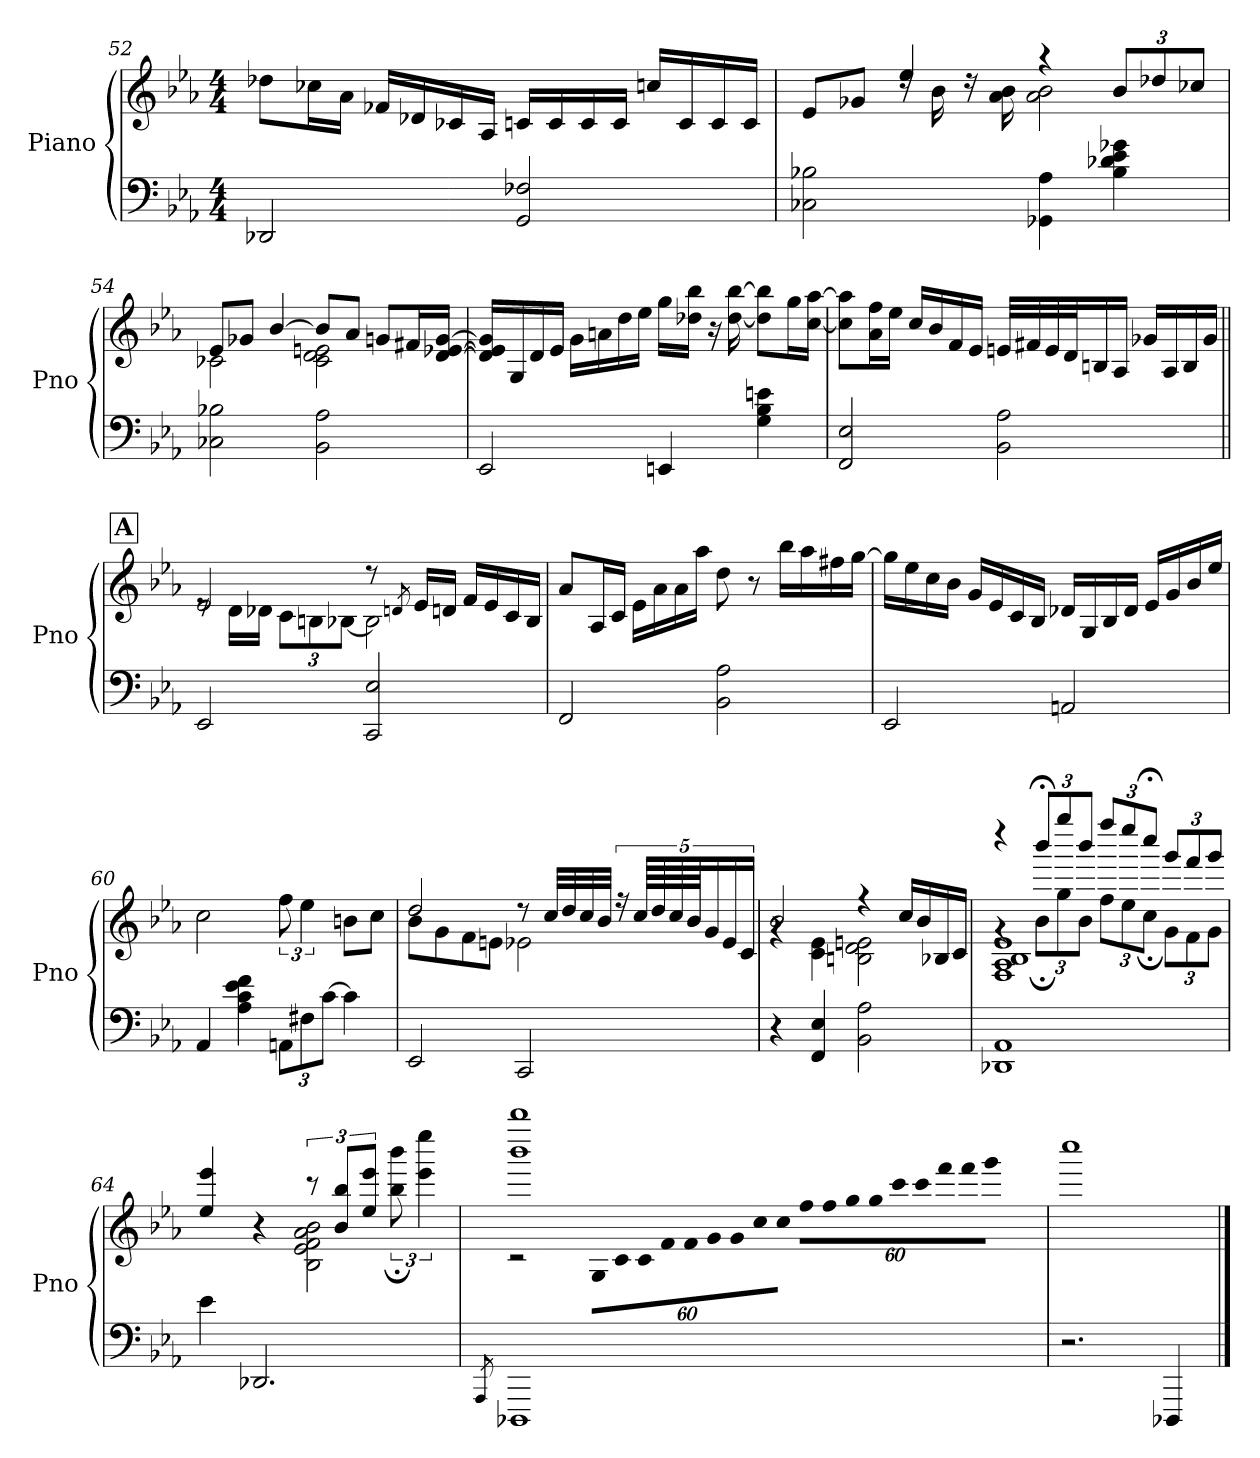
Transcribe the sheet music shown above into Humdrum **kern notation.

**kern	**kern
*part1	*part1
*staff2	*staff1
*I"Piano	*
*I'Pno	*
*clefF4	*clefG2
*k[b-e-a-]	*k[b-e-a-]
*M4/4	*M4/4
=52	=52
2DD-X/	8dd-X\L
.	16cc-X\L
.	16a-\JJ
.	16f-X/LL
.	16d-X/
.	16c-X/
.	16A-/JJ
2GG/ 2F-X/	16cn/LL
.	16c/
.	16c/
.	16c/JJ
.	16ccn/LL
.	16c/
.	16c/
.	16c/JJ
!!LO:LB:g=z
=53	=53
*	*^
2C-X\ 2B-X\	8e-/L	4rcyy
.	8g-X/J	.
.	4ee-/	16rdd
.	.	16b-\
.	.	16rdd
.	.	16a-\ 16b-\
4GG-X\ 4A-\	4r	2a-\ 2b-\
*	*Xbrackettup	*
4B-\ 4d-X\ 4e-\ 4g-X\	12b-/L	.
.	12dd-X/	.
.	12cc-X/J	.
=54	=54	=54
2C-X\ 2B-X\	8e-/L	2c-X\
.	8g-X/J	.
.	[4b-/	.
2BB-\ 2A-\	8b-/L]	2c-\ 2d\ 2en\
.	8a-/J	.
.	8gn/L	.
.	16f#X/L	.
.	[16d/ [16e-X/ [16g/JJ	.
*	*v	*v
=55	=55
2EE-/	16d/] 16e-/] 16g/]LL
.	16G/
.	16d/
.	16e-/JJ
.	16g\LL
.	16an\
.	16dd\
.	16ee-\JJ
4EEn/	16gg\LL
.	16dd-X\ 16bb-\JJ
.	16r
.	[16dd-\ [16bb-\
4G\ 4B-\ 4en\	8dd-\] 8bb-\]L
.	16gg\L
.	[16cc\ [16aa-\JJ
=56	=56
2FF/ 2E-/	8cc\] 8aa-\]L
.	16a-\ 16ff\L
.	16ee-\JJ
.	16cc/LL
.	16b-/
.	16f/
.	16e-/JJ
2BB-\ 2A-\	32en/LLL
.	32f#X/
.	32e/
.	32d/J
.	16Bn/
.	16A-/JJ
.	16g-X/LL
.	16A-/
.	16B/
.	16g-/JJ
!!LO:PB:g=z
!!LO:REH:place=s1:a:B:fs=13.5337:t=A
=57||	=57||
*	*^
2EE-/	2e-/	8re
.	.	16d\LL
.	.	16d-X\JJ
.	.	12c\L
.	.	12Bn\
.	.	[12B-X\J
2CC/ 2E-/	8r	2B-\]
.	8qdn/	.
.	16e-/LL	.
.	16d/JJ	.
.	16f/LL	.
.	16e-/	.
.	16c/	.
.	16B-/JJ	.
*	*v	*v
=58	=58
2FF/	8a-/L
.	16A-/L
.	16c/JJ
.	16e-\LL
.	16a-\
.	16a-\
.	16aa-\JJ
2BB-\ 2A-\	8dd\
.	8r
.	16bb-\LL
.	16aa-\
.	16ff#X\
.	[16gg\JJ
=59	=59
2EE-/	16gg\LL]
.	16ee-\
.	16cc\
.	16b-\JJ
.	16g/LL
.	16e-/
.	16c/
.	16B-/JJ
2AAn/	16d-X/LL
.	16G/
.	16B-/
.	16d-/JJ
.	16e-/LL
.	16g/
.	16b-/
.	16ee-/JJ
=60	=60
4AA-/	2cc\
4A-\ 4c\ 4e-\ 4f\	.
*Xbrackettup	*brackettup
12AAn\L	12ff\
12F#X\	6ee-\
[12c\J	.
4c\]	8bn\L
.	8cc\J
!!LO:LB:g=z
=61	=61
*	*^
2EE-/	2dd/	8b-\L
.	.	8g\
.	.	8f\
.	.	8en\J
2CC/	8r	2e-X\
.	32cc/LLL	.
.	32dd/	.
.	32cc/	.
.	32b-/JJJ	.
.	20r	.
.	80cc/LLLL	.
.	80dd/	.
.	80cc/	.
.	80b-/JJ	.
.	20g/	.
.	20e-/	.
.	20c/JJ	.
!!LO:LB:g=z	!!
=62	=62	=62
4r	2b-/	4rg
4FF/ 4E-/	.	4c\ 4e-\
2BB-\ 2A-\	4r	2Bn\ 2d\ 2en\
.	16cc/LL	.
.	16b-/	.
.	16B-X/	.
.	16c/JJ	.
=63	=63	=63
*	*	*^
1DD-X 1AA-	1F 1A- 1B- 1e-	4rdddd	4rg
*	*	*Xbrackettup	*
.	.	12bbb-;</L	12b-;\L
.	.	12gggg/	12gg\
.	.	12bbb-/J	12b-\J
.	.	12ffff/L	12ff\L
.	.	12eeee-/	12ee-\
.	.	12cccc;</J	12cc;\J
.	.	12ggg/L	12g\L
.	.	12fff/	12f\
.	.	12ggg/J	12g\J
*	*	*v	*v
=64	=64	=64
4e-\	4ee-/ 4eee-/	2ryy
2.DD-X/	4r	.
*	*	*brackettup
.	2B-\ 2e-\ 2f\ 2a-\ 2b-\	12rccc
.	.	12b-/ 12bb-/L
.	.	12ee-/ 12eee-/J
.	.	12bb-\; 12bbb-\;
.	.	6eee-\ 6eeee-\
=65	=65	=65
*^	*	*
.	8qAAA-/	.	.
1ryy	1DDD-X	1bbb- 1bbbb-	2rc
*	*	*	*Xbrackettup
!	!	!	!LO:N:vis=32
.	.	.	1920%53G\LLL
!	!	!	!LO:N:vis=32
.	.	.	1920%53c\
!	!	!	!LO:N:vis=32
.	.	.	1920%53c\
!	!	!	!LO:N:vis=32
.	.	.	1920%53f\
!	!	!	!LO:N:vis=32
.	.	.	1920%53f\
!	!	!	!LO:N:vis=32
.	.	.	1920%53g\
!	!	!	!LO:N:vis=32
.	.	.	1920%53g\
!	!	!	!LO:N:vis=32
.	.	.	1920%53cc\
!	!	!	!LO:N:vis=32
.	.	.	1920%53cc\JJJ
.	.	.	640ryy
!	!	!	!LO:N:vis=32
.	.	.	1920%53ff\LLL
!	!	!	!LO:N:vis=32
.	.	.	1920%53ff\
!	!	!	!LO:N:vis=32
.	.	.	1920%53gg\
!	!	!	!LO:N:vis=32
.	.	.	1920%53gg\
!	!	!	!LO:N:vis=32
.	.	.	1920%53ccc\
!	!	!	!LO:N:vis=32
.	.	.	1920%53ccc\
!	!	!	!LO:N:vis=32
.	.	.	1920%53fff\
!	!	!	!LO:N:vis=32
.	.	.	1920%53fff\
!	!	!	!LO:N:vis=32
.	.	.	1920%53ggg\JJJ
.	.	.	640ryy
*v	*v	*	*
*	*v	*v
=66	=66
2.r	1cccc
4DDD-X/	.
==	==
*-	*-
